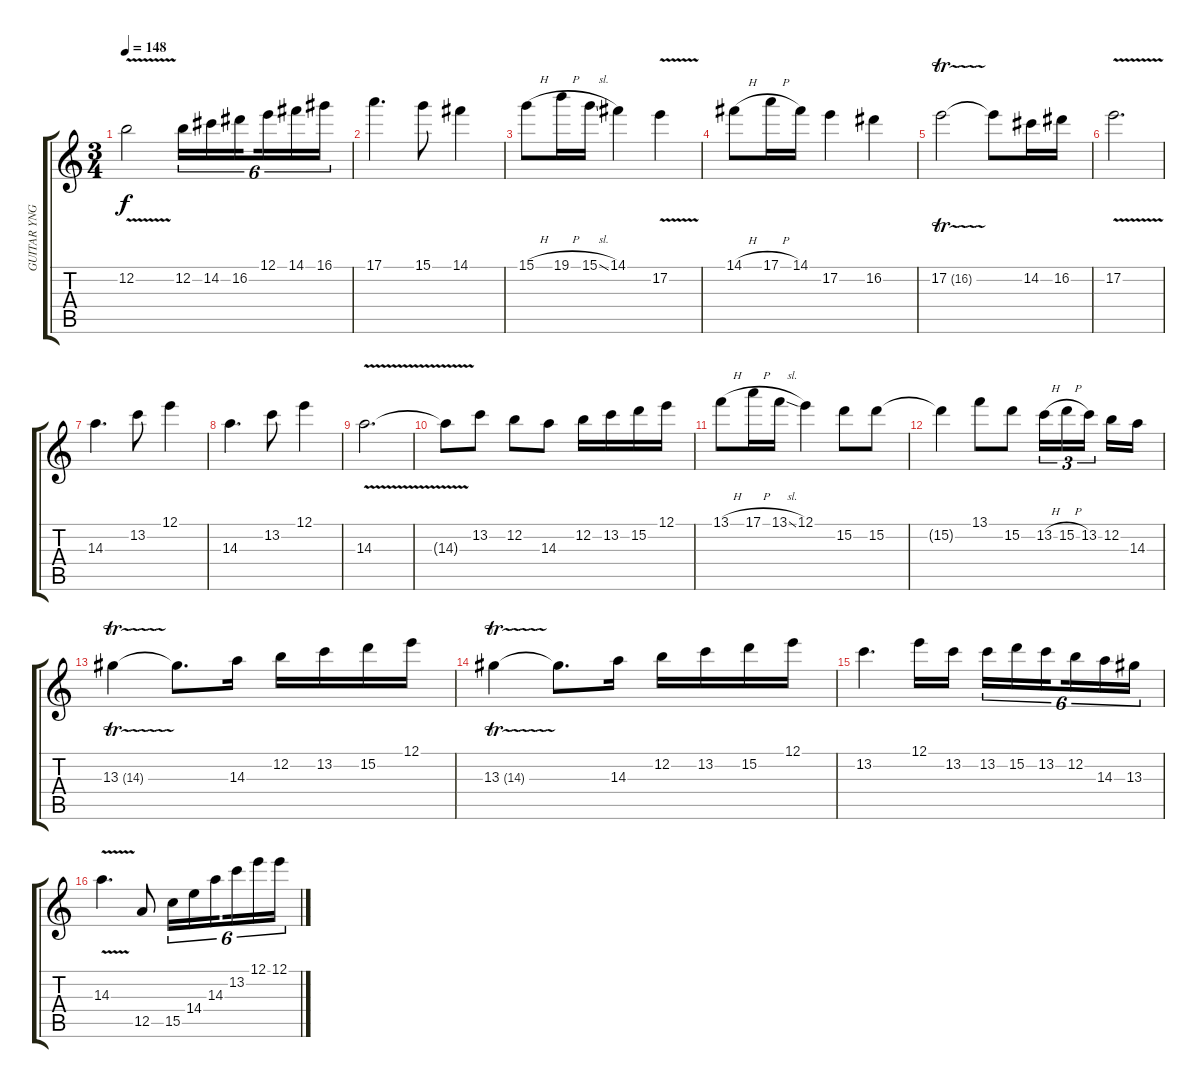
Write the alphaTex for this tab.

\track ("GUITAR YNGWIE" "GUITAR YNG") {mute instrument overdrivenguitar}
\staff {score tabs}
\tuning (E4 B3 G3 D3 A2 E2) {hide}
\ts (3 4)
\tempo 148
\clef g2
\ks c
12.2{v}.2{dy f} 12.2.16{tu (6 4)} 14.2.16{tu (6 4)} 16.2.16{tu (6 4) beam splitsecondary} 12.1.16{tu (6 4)} 14.1.16{tu (6 4)} 16.1.16{tu (6 4)} |
17.1.4{d} 15.1.8 14.1.4 |
15.1{h}.8 19.1{h}.16 15.1{sl}.16 14.1.4 17.2{v}.4 |
14.1{h}.8 17.1{h}.16 14.1.16 17.2.4 16.2.4 |
17.2{tr (16 32)}.2 17.2{t}.8 14.2.16 16.2.16 |
17.2{v}.2{d} |
14.3.4{d} 13.2.8 12.1.4 |
14.3.4{d} 13.2.8 12.1.4 |
14.3{v}.2{d} |
14.3{t}.8 13.2.8 12.2.8 14.3.8 12.2.16 13.2.16 15.2.16 12.1.16 |
13.1{h}.8 17.1{h}.16 13.1{sl}.16 12.1.4 15.2.8 15.2.8 |
15.2{t}.4 13.1.8 15.2.8 13.2{h}.16{tu (3 2)} 15.2{h}.16{tu (3 2)} 13.2.16{tu (3 2) beam splitsecondary} 12.2.16 14.3.16 |
13.3{tr (14 32)}.4 13.3{t}.8{d} 14.3.16 12.2.16 13.2.16 15.2.16 12.1.16 |
13.3{tr (14 32)}.4 13.3{t}.8{d} 14.3.16 12.2.16 13.2.16 15.2.16 12.1.16 |
13.2.4{d} 12.1.16 13.2.16 13.2.16{tu (6 4)} 15.2.16{tu (6 4)} 13.2.16{tu (6 4) beam splitsecondary} 12.2.16{tu (6 4)} 14.3.16{tu (6 4)} 13.3.16{tu (6 4)} |
14.3{v}.4{d} 12.5.8 15.5.16{tu (6 4)} 14.4.16{tu (6 4)} 14.3.16{tu (6 4) beam splitsecondary} 13.2.16{tu (6 4)} 12.1.16{tu (6 4)} 12.1.16{tu (6 4)}
